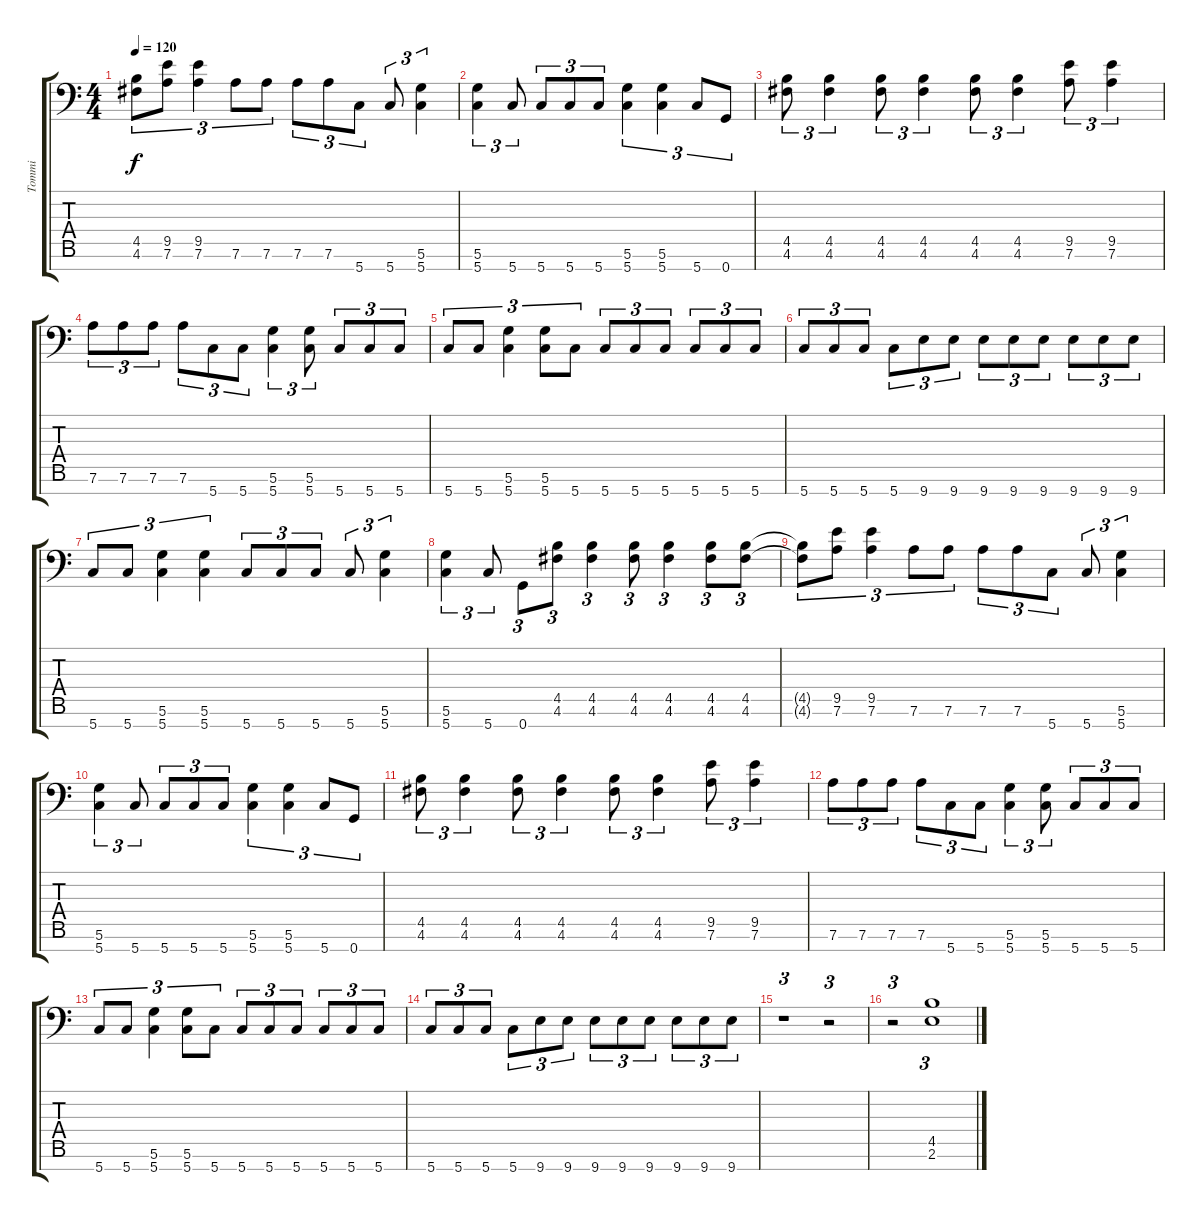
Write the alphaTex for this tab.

\track ("Tommi" "Tommi") {instrument distortionguitar}
\staff {score tabs}
\tuning (D4 A3 F3 C3 G2 D2 G1) {hide}
\ts (4 4)
\tempo 120
\clef f4
\ks c
(4.5{t} 4.6{t}).8{tu (3 2) dy f} (9.5 7.6).8{tu (3 2)} (9.5 7.6).4{tu (3 2)} 7.6.8{tu (3 2)} 7.6.8{tu (3 2)} 7.6.8{tu (3 2)} 7.6.8{tu (3 2)} 5.7.8{tu (3 2)} 5.7.8{tu (3 2)} (5.6 5.7).4{tu (3 2)} |
(5.6 5.7).4{tu (3 2)} 5.7.8{tu (3 2)} 5.7.8{tu (3 2)} 5.7.8{tu (3 2)} 5.7.8{tu (3 2)} (5.6 5.7).4{tu (3 2)} (5.6 5.7).4{tu (3 2)} 5.7.8{tu (3 2)} 0.7.8{tu (3 2)} |
(4.5 4.6).8{tu (3 2)} (4.5 4.6).4{tu (3 2)} (4.5 4.6).8{tu (3 2)} (4.5 4.6).4{tu (3 2)} (4.5 4.6).8{tu (3 2)} (4.5 4.6).4{tu (3 2)} (9.5 7.6).8{tu (3 2)} (9.5 7.6).4{tu (3 2)} |
7.6.8{tu (3 2)} 7.6.8{tu (3 2)} 7.6.8{tu (3 2)} 7.6.8{tu (3 2)} 5.7.8{tu (3 2)} 5.7.8{tu (3 2)} (5.6 5.7).4{tu (3 2)} (5.6 5.7).8{tu (3 2)} 5.7.8{tu (3 2)} 5.7.8{tu (3 2)} 5.7.8{tu (3 2)} |
5.7.8{tu (3 2)} 5.7.8{tu (3 2)} (5.6 5.7).4{tu (3 2)} (5.6 5.7).8{tu (3 2)} 5.7.8{tu (3 2)} 5.7.8{tu (3 2)} 5.7.8{tu (3 2)} 5.7.8{tu (3 2)} 5.7.8{tu (3 2)} 5.7.8{tu (3 2)} 5.7.8{tu (3 2)} |
5.7.8{tu (3 2)} 5.7.8{tu (3 2)} 5.7.8{tu (3 2)} 5.7.8{tu (3 2)} 9.7.8{tu (3 2)} 9.7.8{tu (3 2)} 9.7.8{tu (3 2)} 9.7.8{tu (3 2)} 9.7.8{tu (3 2)} 9.7.8{tu (3 2)} 9.7.8{tu (3 2)} 9.7.8{tu (3 2)} |
5.7.8{tu (3 2)} 5.7.8{tu (3 2)} (5.6 5.7).4{tu (3 2)} (5.6 5.7).4{tu (3 2)} 5.7.8{tu (3 2)} 5.7.8{tu (3 2)} 5.7.8{tu (3 2)} 5.7.8{tu (3 2)} (5.6 5.7).4{tu (3 2)} |
(5.6 5.7).4{tu (3 2)} 5.7.8{tu (3 2)} 0.7.8{tu (3 2)} (4.5 4.6).8{tu (3 2)} (4.5 4.6).4{tu (3 2)} (4.5 4.6).8{tu (3 2)} (4.5 4.6).4{tu (3 2)} (4.5 4.6).8{tu (3 2)} (4.5 4.6).8{tu (3 2)} |
(4.5{t} 4.6{t}).8{tu (3 2)} (9.5 7.6).8{tu (3 2)} (9.5 7.6).4{tu (3 2)} 7.6.8{tu (3 2)} 7.6.8{tu (3 2)} 7.6.8{tu (3 2)} 7.6.8{tu (3 2)} 5.7.8{tu (3 2)} 5.7.8{tu (3 2)} (5.6 5.7).4{tu (3 2)} |
(5.6 5.7).4{tu (3 2)} 5.7.8{tu (3 2)} 5.7.8{tu (3 2)} 5.7.8{tu (3 2)} 5.7.8{tu (3 2)} (5.6 5.7).4{tu (3 2)} (5.6 5.7).4{tu (3 2)} 5.7.8{tu (3 2)} 0.7.8{tu (3 2)} |
(4.5 4.6).8{tu (3 2)} (4.5 4.6).4{tu (3 2)} (4.5 4.6).8{tu (3 2)} (4.5 4.6).4{tu (3 2)} (4.5 4.6).8{tu (3 2)} (4.5 4.6).4{tu (3 2)} (9.5 7.6).8{tu (3 2)} (9.5 7.6).4{tu (3 2)} |
7.6.8{tu (3 2)} 7.6.8{tu (3 2)} 7.6.8{tu (3 2)} 7.6.8{tu (3 2)} 5.7.8{tu (3 2)} 5.7.8{tu (3 2)} (5.6 5.7).4{tu (3 2)} (5.6 5.7).8{tu (3 2)} 5.7.8{tu (3 2)} 5.7.8{tu (3 2)} 5.7.8{tu (3 2)} |
5.7.8{tu (3 2)} 5.7.8{tu (3 2)} (5.6 5.7).4{tu (3 2)} (5.6 5.7).8{tu (3 2)} 5.7.8{tu (3 2)} 5.7.8{tu (3 2)} 5.7.8{tu (3 2)} 5.7.8{tu (3 2)} 5.7.8{tu (3 2)} 5.7.8{tu (3 2)} 5.7.8{tu (3 2)} |
5.7.8{tu (3 2)} 5.7.8{tu (3 2)} 5.7.8{tu (3 2)} 5.7.8{tu (3 2)} 9.7.8{tu (3 2)} 9.7.8{tu (3 2)} 9.7.8{tu (3 2)} 9.7.8{tu (3 2)} 9.7.8{tu (3 2)} 9.7.8{tu (3 2)} 9.7.8{tu (3 2)} 9.7.8{tu (3 2)} |
r.1{tu (3 2)} r.2{tu (3 2)} |
r.2{tu (3 2)} (4.5 2.6).1{tu (3 2)}
